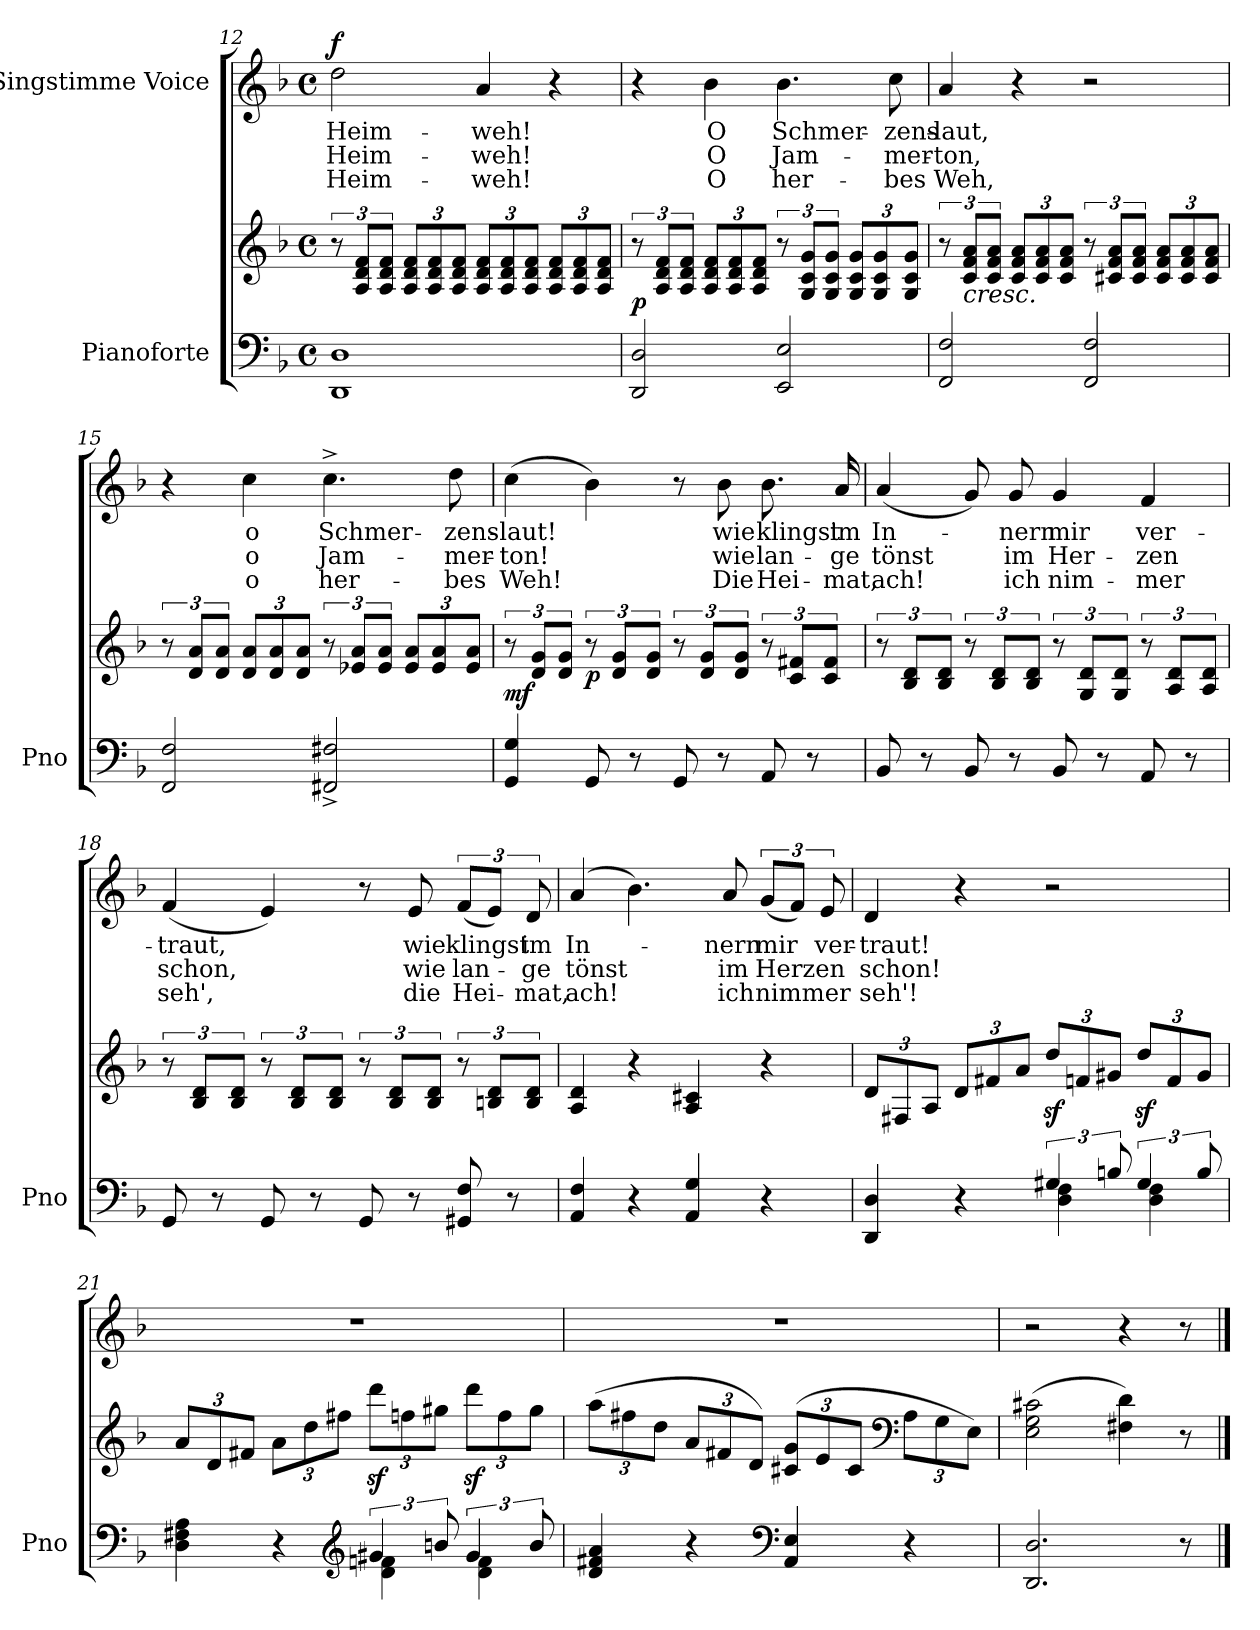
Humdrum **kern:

**kern	**kern	**dynam	**kern	**text	**text	**text	**dynam
*part2	*part2	*part2	*part1	*part1	*part1	*part1	*part1
*staff3	*staff2	*staff2/3	*staff1	*staff1	*staff1	*staff1	*staff1
*I"Pianoforte	*	*	*I"Singstimme Voice	*	*	*	*
*I'Pno	*	*	*	*	*	*	*
!!LO:PB:g=z
*clefF4	*clefG2	*	*clefG2	*	*	*	*
*k[b-]	*k[b-]	*	*k[b-]	*	*	*	*
*M4/4	*M4/4	*	*M4/4	*	*	*	*
*met(c)	*met(c)	*	*met(c)	*	*	*	*
=12	=12	=12	=12	=12	=12	=12	=12
!	!	!	!	!LO:LY:b	!LO:LY:b	!LO:LY:b	!LO:DY:a
1DD 1D	12r	.	2dd\	Heim-	Heim-	Heim-	f
.	12A/ 12d/ 12f/L	.	.	.	.	.	.
.	12A/ 12d/ 12f/J	.	.	.	.	.	.
*	*Xbrackettup	*	*	*	*	*	*
.	12A/ 12d/ 12f/L	.	.	.	.	.	.
.	12A/ 12d/ 12f/	.	.	.	.	.	.
.	12A/ 12d/ 12f/J	.	.	.	.	.	.
!	!	!	!	!LO:LY:b	!LO:LY:b	!LO:LY:b	!
.	12A/ 12d/ 12f/L	.	4a/	-weh!	-weh!	-weh!	.
.	12A/ 12d/ 12f/	.	.	.	.	.	.
.	12A/ 12d/ 12f/J	.	.	.	.	.	.
.	12A/ 12d/ 12f/L	.	4r	.	.	.	.
.	12A/ 12d/ 12f/	.	.	.	.	.	.
.	12A/ 12d/ 12f/J	.	.	.	.	.	.
=13	=13	=13	=13	=13	=13	=13	=13
*	*brackettup	*	*	*	*	*	*
!	!	!LO:DY:b	!	!	!	!	!
2DD/ 2D/	12r	p	4r	.	.	.	.
.	12A/ 12d/ 12f/L	.	.	.	.	.	.
.	12A/ 12d/ 12f/J	.	.	.	.	.	.
*	*Xbrackettup	*	*	*	*	*	*
!	!	!	!	!LO:LY:b	!LO:LY:b	!LO:LY:b	!LO:DY:a
!	!	!	!	!	!	!	!LO:DY:n=1:a
.	12A/ 12d/ 12f/L	.	4b-\	O	O	O	p other-dynamics
.	12A/ 12d/ 12f/	.	.	.	.	.	.
.	12A/ 12d/ 12f/J	.	.	.	.	.	.
*	*brackettup	*	*	*	*	*	*
!	!	!	!	!LO:LY:b	!LO:LY:b	!LO:LY:b	!
2EE/ 2E/	12r	.	4.b-\	Schmer-	Jam-	her-	.
.	12G/ 12c/ 12g/L	.	.	.	.	.	.
.	12G/ 12c/ 12g/J	.	.	.	.	.	.
*	*Xbrackettup	*	*	*	*	*	*
.	12G/ 12c/ 12g/L	.	.	.	.	.	.
.	12G/ 12c/ 12g/	.	.	.	.	.	.
!	!	!	!	!LO:LY:b	!LO:LY:b	!LO:LY:b	!
.	.	.	8cc\	-zens-	-mer-	-bes	.
.	12G/ 12c/ 12g/J	.	.	.	.	.	.
=14	=14	=14	=14	=14	=14	=14	=14
*	*brackettup	*	*	*	*	*	*
!	!	!	!	!LO:LY:b	!LO:LY:b	!LO:LY:b	!
2FF/ 2F/	12r	.	4a/	-laut,	-ton,	Weh,	.
!	!LO:TX:b:i:t=cresc.	!	!	!	!	!	!
.	12c/ 12f/ 12a/L	.	.	.	.	.	.
.	12c/ 12f/ 12a/J	.	.	.	.	.	.
*	*Xbrackettup	*	*	*	*	*	*
.	12c/ 12f/ 12a/L	.	4r	.	.	.	.
.	12c/ 12f/ 12a/	.	.	.	.	.	.
.	12c/ 12f/ 12a/J	.	.	.	.	.	.
*	*brackettup	*	*	*	*	*	*
2FF/ 2F/	12r	.	2r	.	.	.	.
.	12c#X/ 12f/ 12a/L	.	.	.	.	.	.
.	12c#/ 12f/ 12a/J	.	.	.	.	.	.
*	*Xbrackettup	*	*	*	*	*	*
.	12c#/ 12f/ 12a/L	.	.	.	.	.	.
.	12c#/ 12f/ 12a/	.	.	.	.	.	.
.	12c#/ 12f/ 12a/J	.	.	.	.	.	.
=15	=15	=15	=15	=15	=15	=15	=15
*	*brackettup	*	*	*	*	*	*
2FF/ 2F/	12r	.	4r	.	.	.	.
.	12d/ 12a/L	.	.	.	.	.	.
.	12d/ 12a/J	.	.	.	.	.	.
*	*Xbrackettup	*	*	*	*	*	*
!	!	!	!	!LO:LY:b	!LO:LY:b	!LO:LY:b	!
.	12d/ 12a/L	.	4cc\	o	o	o	.
.	12d/ 12a/	.	.	.	.	.	.
.	12d/ 12a/J	.	.	.	.	.	.
*	*brackettup	*	*	*	*	*	*
!	!	!	!	!LO:LY:b	!LO:LY:b	!LO:LY:b	!
2FF#X/^ 2F#X/^	12r	.	4.cc^\	Schmer-	Jam-	her-	.
.	12e-X/ 12a/L	.	.	.	.	.	.
.	12e-/ 12a/J	.	.	.	.	.	.
*	*Xbrackettup	*	*	*	*	*	*
.	12e-/ 12a/L	.	.	.	.	.	.
.	12e-/ 12a/	.	.	.	.	.	.
!	!	!	!	!LO:LY:b	!LO:LY:b	!LO:LY:b	!
.	.	.	8dd\	-zens-	-mer-	-bes	.
.	12e-/ 12a/J	.	.	.	.	.	.
!!LO:LB:g=z
=16	=16	=16	=16	=16	=16	=16	=16
*	*brackettup	*	*	*	*	*	*
!	!	!LO:DY:b	!	!LO:LY:b	!LO:LY:b	!LO:LY:b	!
4GG/ 4G/	12r	mf	(>4cc\	-laut!	-ton!	Weh!	.
.	12d/ 12g/L	.	.	.	.	.	.
.	12d/ 12g/J	.	.	.	.	.	.
!	!	!LO:DY:b	!	!	!	!	!
8GG/	12r	p	4b-\)	.	.	.	.
.	12d/ 12g/L	.	.	.	.	.	.
8r	.	.	.	.	.	.	.
.	12d/ 12g/J	.	.	.	.	.	.
8GG/	12r	.	8r	.	.	.	.
.	12d/ 12g/L	.	.	.	.	.	.
!	!	!	!	!LO:LY:b	!LO:LY:b	!LO:LY:b	!
8r	.	.	8b-\	wie	wie	Die	.
.	12d/ 12g/J	.	.	.	.	.	.
!	!	!	!	!LO:LY:b	!LO:LY:b	!LO:LY:b	!
8AA/	12r	.	8.b-\	klingst	lan-	Hei-	.
.	12c/ 12f#X/L	.	.	.	.	.	.
8r	.	.	.	.	.	.	.
.	12c/ 12f#/J	.	.	.	.	.	.
!	!	!	!	!LO:LY:b	!LO:LY:b	!LO:LY:b	!
.	.	.	16a/	im	-ge	-mat,	.
=17	=17	=17	=17	=17	=17	=17	=17
!	!	!	!	!LO:LY:b	!LO:LY:b	!LO:LY:b	!
8BB-/	12r	.	(<4a/	In-	tönst	ach!	.
.	12B-/ 12d/L	.	.	.	.	.	.
8r	.	.	.	.	.	.	.
.	12B-/ 12d/J	.	.	.	.	.	.
8BB-/	12r	.	8g/)	.	.	.	.
.	12B-/ 12d/L	.	.	.	.	.	.
!	!	!	!	!LO:LY:b	!LO:LY:b	!LO:LY:b	!
8r	.	.	8g/	-nern	im	ich	.
.	12B-/ 12d/J	.	.	.	.	.	.
!	!	!	!	!LO:LY:b	!LO:LY:b	!LO:LY:b	!
8BB-/	12r	.	4g/	mir	Her-	nim-	.
.	12G/ 12d/L	.	.	.	.	.	.
8r	.	.	.	.	.	.	.
.	12G/ 12d/J	.	.	.	.	.	.
!	!	!	!	!LO:LY:b	!LO:LY:b	!LO:LY:b	!
8AA/	12r	.	4f/	ver-	-zen	-mer	.
.	12A/ 12d/L	.	.	.	.	.	.
8r	.	.	.	.	.	.	.
.	12A/ 12d/J	.	.	.	.	.	.
=18	=18	=18	=18	=18	=18	=18	=18
!	!	!	!	!LO:LY:b	!LO:LY:b	!LO:LY:b	!
8GG/	12r	.	(<4f/	-traut,	schon,	seh',	.
.	12B-/ 12d/L	.	.	.	.	.	.
8r	.	.	.	.	.	.	.
.	12B-/ 12d/J	.	.	.	.	.	.
8GG/	12r	.	4e/)	.	.	.	.
.	12B-/ 12d/L	.	.	.	.	.	.
8r	.	.	.	.	.	.	.
.	12B-/ 12d/J	.	.	.	.	.	.
8GG/	12r	.	8r	.	.	.	.
.	12B-/ 12d/L	.	.	.	.	.	.
!	!	!	!	!LO:LY:b	!LO:LY:b	!LO:LY:b	!
8r	.	.	8e/	wie	wie	die	.
.	12B-/ 12d/J	.	.	.	.	.	.
!	!	!	!	!LO:LY:b	!LO:LY:b	!LO:LY:b	!
8GG#X/ 8F/	12r	.	(<12f/L	klingst	lan-	Hei-	.
.	12Bn/ 12d/L	.	12e/J)	.	.	.	.
8r	.	.	.	.	.	.	.
!	!	!	!	!LO:LY:b	!LO:LY:b	!LO:LY:b	!
.	12B/ 12d/J	.	12d/	im	-ge	-mat,	.
=19	=19	=19	=19	=19	=19	=19	=19
!	!	!	!	!LO:LY:b	!LO:LY:b	!LO:LY:b	!
4AA/ 4F/	4A/ 4d/	.	(>4a/	In-	tönst	ach!	.
4r	4r	.	4.b-\)	.	.	.	.
4AA/ 4G/	4A/ 4c#X/	.	.	.	.	.	.
!	!	!	!	!LO:LY:b	!LO:LY:b	!LO:LY:b	!
.	.	.	8a/	-nern	im	ich	.
!	!	!	!	!LO:LY:b	!LO:LY:b	!LO:LY:b	!
4r	4r	.	(<12g/L	mir	Herzen	nimmer	.
.	.	.	12f/J)	.	.	.	.
!	!	!	!	!LO:LY:b	!	!	!
.	.	.	12e/	ver-	.	.	.
!!LO:LB:g=z
=20	=20	=20	=20	=20	=20	=20	=20
*^	*	*	*	*	*	*	*
*	*	*Xbrackettup	*	*	*	*	*	*
!	!	!	!LO:DY:b	!	!LO:LY:b	!LO:LY:b	!LO:LY:b	!
!	!	!	!LO:DY:n=1:b	!	!	!	!	!
4DD/ 4D/	2ryy	12d/L	f other-dynamics	4d/	-traut!	schon!	seh'!	.
.	.	12F#X/	.	.	.	.	.	.
.	.	12A/J	.	.	.	.	.	.
4r	.	12d/L	.	4r	.	.	.	.
.	.	12f#X/	.	.	.	.	.	.
.	.	12a/J	.	.	.	.	.	.
6G#X/	4D\ 4F\	12ddz</L	.	2r	.	.	.	.
.	.	12fn/	.	.	.	.	.	.
12Bn/	.	12g#X/J	.	.	.	.	.	.
6G#/	4D\ 4F\	12ddz</L	.	.	.	.	.	.
.	.	12f/	.	.	.	.	.	.
12B/	.	12g#/J	.	.	.	.	.	.
=21	=21	=21	=21	=21	=21	=21	=21	=21
4D\ 4F#X\ 4A\	2ryy	12a/L	.	1r	.	.	.	.
.	.	12d/	.	.	.	.	.	.
.	.	12f#X/J	.	.	.	.	.	.
4r	.	12a\L	.	.	.	.	.	.
.	.	12dd\	.	.	.	.	.	.
.	.	12ff#X\J	.	.	.	.	.	.
*clefG2	*	*	*	*	*	*	*	*
6g#X/	4d\ 4fn\	12dddz<\L	.	.	.	.	.	.
.	.	12ffn\	.	.	.	.	.	.
12bn/	.	12gg#X\J	.	.	.	.	.	.
6g#/	4d\ 4f\	12dddz<\L	.	.	.	.	.	.
.	.	12ff\	.	.	.	.	.	.
12b/	.	12gg#\J	.	.	.	.	.	.
*v	*v	*	*	*	*	*	*	*
=22	=22	=22	=22	=22	=22	=22	=22
4d/ 4f#X/ 4a/	(>12aa\L	.	1r	.	.	.	.
.	12ff#X\	.	.	.	.	.	.
.	12dd\J	.	.	.	.	.	.
4r	12a/L	.	.	.	.	.	.
.	12f#X/	.	.	.	.	.	.
.	12d/J)	.	.	.	.	.	.
*clefF4	*	*	*	*	*	*	*
4AA/ 4E/	(>12c#X/ 12g/L	.	.	.	.	.	.
.	12e/	.	.	.	.	.	.
.	12c#/J	.	.	.	.	.	.
*	*clefF4	*	*	*	*	*	*
4r	12A\L	.	.	.	.	.	.
.	12G\	.	.	.	.	.	.
.	12E\J)	.	.	.	.	.	.
=23	=23	=23	=23	=23	=23	=23	=23
2.DD/ 2.D/	(>2E\ 2G\ 2c#X\	.	2r	.	.	.	.
.	4F#X\ 4d\)	.	4r	.	.	.	.
8r	8r	.	8r	.	.	.	.
==	==	==	==	==	==	==	==
*-	*-	*-	*-	*-	*-	*-	*-
